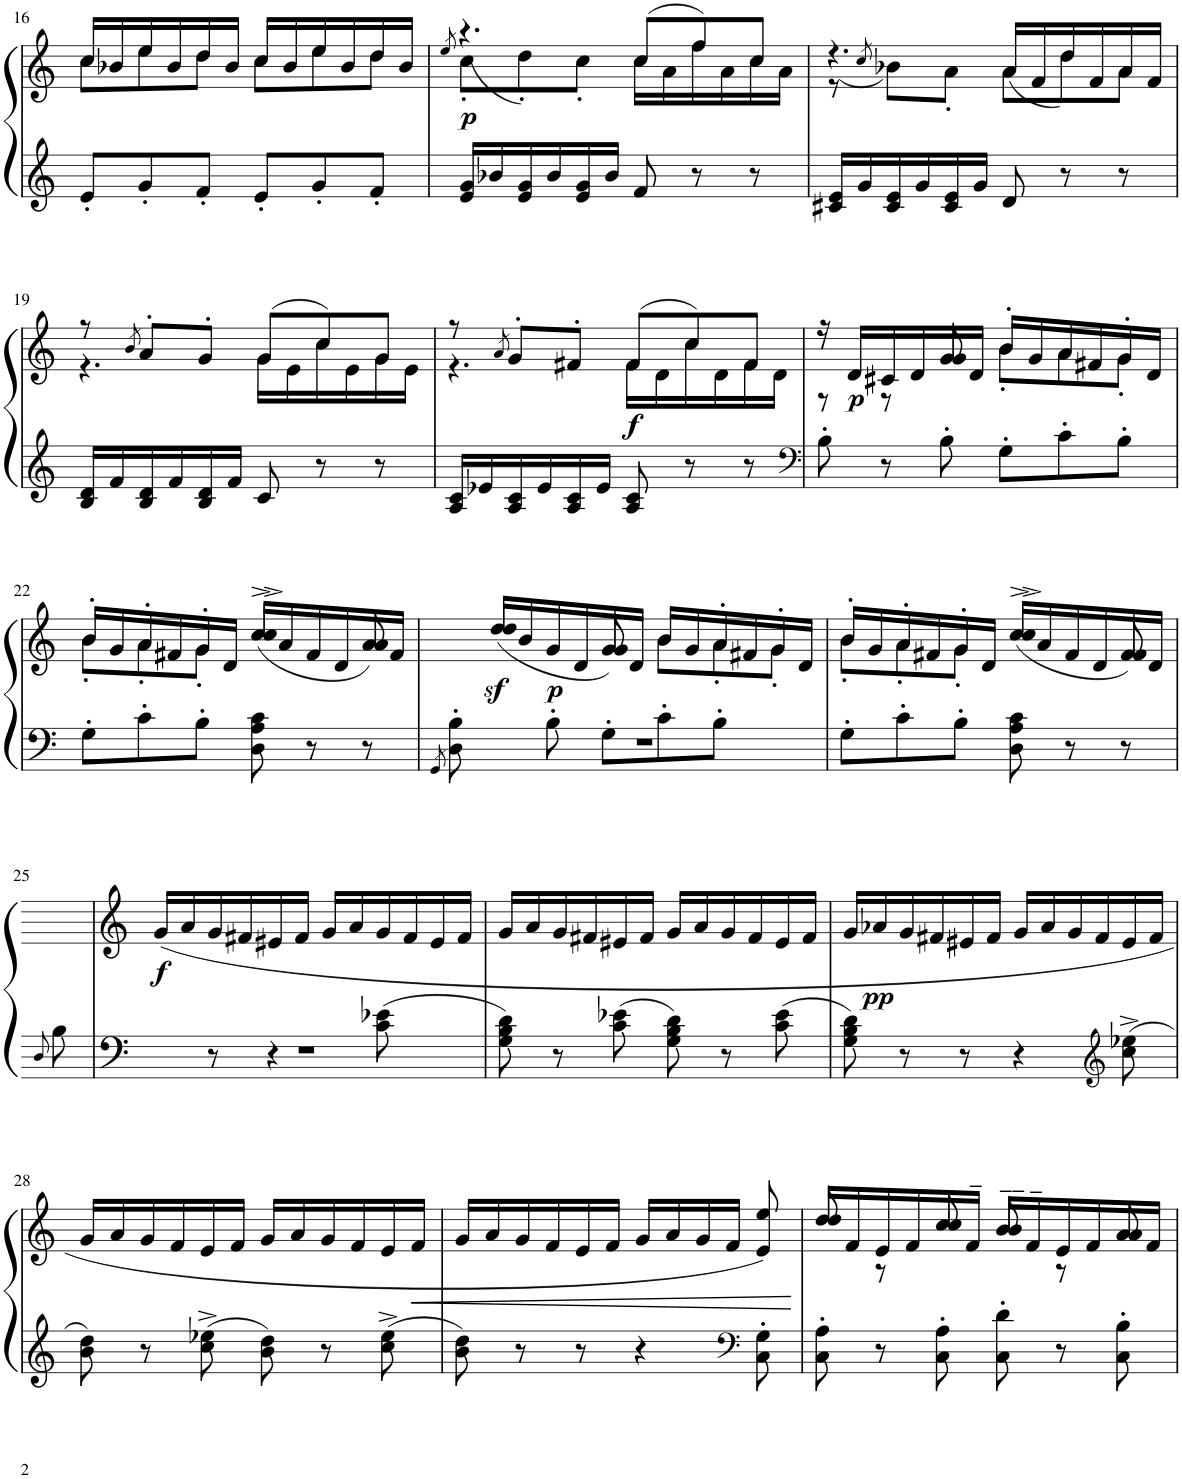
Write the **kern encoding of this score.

**kern	**kern	**dynam
*part1	*part1	*part1
*staff2	*staff1	*staff1/2
!!LO:PB:g=z
*clefG2	*clefG2	*
*k[]	*k[]	*
*M6/8	*M6/8	*
=16	=16	=16
*	*^	*
8e'/L	16cc/LL	8cc\L	.
.	16b-X/	.	.
8g'/	16ee/	8ee\	.
.	16b-/	.	.
8f'/J	16dd/	8dd\J	.
.	16b-/JJ	.	.
8e'/L	16cc/LL	8cc\L	.
.	16b-/	.	.
8g'/	16ee/	8ee\	.
.	16b-/	.	.
8f'/J	16dd/	8dd\J	.
.	16b-/JJ	.	.
=17	=17	=17	=17
.	.	8qee/	.
!	!	!	!LO:DY:b
16e/ 16g/LL	(4.r	8cc'\L	p
16b-X/	.	.	.
16e/ 16g/	.	8dd'\)	.
16b-/	.	.	.
16e/ 16g/	.	8cc'\J	.
16b-/JJ	.	.	.
8f/	(8cc/L	16cc\LL	.
.	.	16a\	.
8r	8ff/)	16ff\	.
.	.	16a\	.
8r	8cc/J	16cc\	.
.	.	16a\JJ	.
=18	=18	=18	=18
16c#X/ 16e/LL	(4.r	8r	.
16g/	.	.	.
.	.	8qcc/	.
16c#/ 16e/	.	8b-X\L)	.
16g/	.	.	.
16c#/ 16e/	.	8a'\J	.
16g/JJ	.	.	.
8d/	(16a/LL	8a\L	.
.	16f/	.	.
8r	16dd/	8dd\)	.
.	16f/	.	.
8r	16a/	8a\J	.
.	16f/JJ	.	.
!!LO:LB:g=z	!!
=19	=19	=19	=19
16B/ 16d/LL	8r	4.r	.
16f/	.	.	.
.	8qb/	.	.
16B/ 16d/	8a'/L	.	.
16f/	.	.	.
16B/ 16d/	8g'/J	.	.
16f/JJ	.	.	.
8c/	(8g/L	16g\LL	.
.	.	16e\	.
8r	8cc/)	16cc\	.
.	.	16e\	.
8r	8g/J	16g\	.
.	.	16e\JJ	.
=20	=20	=20	=20
16A/ 16c/LL	8r	4.r	.
16e-X/	.	.	.
.	8qa/	.	.
16A/ 16c/	8g'/L	.	.
16e-/	.	.	.
16A/ 16c/	8f#X'/J	.	.
16e-/JJ	.	.	.
!	!	!	!LO:DY:b
8A/ 8c/	(8f#/L	16f#\LL	f
.	.	16d\	.
8r	8cc/)	16cc\	.
.	.	16d\	.
8r	8f#/J	16f#\	.
.	.	16d\JJ	.
=21	=21	=21	=21
*clefF4	*	*	*
8B'\	16r	8r	.
!	!	!	!LO:DY:b
.	16d/LL	.	p
8r	16c#X/	8r	.
.	16d/	.	.
8B'\	16g/	8g/	.
.	16d/JJ	.	.
8G'\L	16b'/LL	8b'\L	.
.	16g/	.	.
8c'\	16a/	8a\	.
.	16f#X/	.	.
8B'\J	16g'/	8g'\J	.
.	16d/JJ	.	.
!!LO:LB:g=z	!!
=22	=22	=22	=22
8G'\L	16b'/LL	8b'\L	.
.	16g/	.	.
8c'\	16a'/	8a'\	.
.	16f#X/	.	.
8B'\J	16g'/	8g'\J	.
.	16d/JJ	.	.
8D\ 8A\ 8c\	(16cc^/LL	4cc^/	.
.	16a/	.	.
8r	16f#/	.	.
.	16d/	.	.
8r	16a/	8a/)	.
.	16f#/JJ	.	.
=23	=23	=23	=23
8qGG/	.	.	.
!	!	!	!LO:DY:b
8D\' 8B\'	(16dd/LL	4dd/	sf
.	16b/	.	.
!	!	!	!LO:DY:b
8%5r	16g/	.	p
.	16d/	.	.
.	16g/	8g/)	.
.	16d/JJ	.	.
.	16b/LL	8b\L	.
.	16g/	.	.
.	16a'/	8a'\	.
.	16f#X/	.	.
.	16g'/	8g'\J	.
.	16d/JJ	.	.
8B'\	2ryy	2ryy	.
8G'\L	.	.	.
8c'\	.	.	.
8B'\J	.	.	.
=24	=24	=24	=24
8G'\L	16b'/LL	8b'\L	.
.	16g/	.	.
8r	16a'/	8a'\	.
.	16f#X/	.	.
8c'\	16g'/	8g'\J	.
.	16d/JJ	.	.
8B'\J	(16cc^/LL	4cc^/	.
.	16a/	.	.
8D\ 8A\ 8c\	16f#/	.	.
.	16d/	.	.
8r	16f#/	8f#/)	.
.	16d/JJ	.	.
8r	8ryy	8ryy	.
*	*v	*v	*
!!LO:LB:g=z
=25	=25	=25
8qD/	.	.
!	!	!LO:DY:b
8B\	(16g/LL	f
.	16a/	.
8%5r	16g/	.
.	16f#X/	.
.	16e#X/	.
.	16f#/JJ	.
.	16g/LL	.
.	16a/	.
.	16g/	.
.	16f#/	.
.	16e#/	.
.	16f#/JJ	.
8r	2ryy	.
4r	.	.
8c\ 8e-X\	.	.
=26	=26	=26
8G\ 8B\ 8d\	16g/LL	.
.	16a/	.
8r	16g/	.
.	16f#X/	.
8r	16e#X/	.
.	16f#/JJ	.
8c\ 8e-X\	16g/LL	.
.	16a/	.
8G\ 8B\ 8d\	16g/	.
.	16f#/	.
8r	16e#/	.
.	16f#/JJ	.
8c\ 8e-\	8ryy	.
=27	=27	=27
8G\ 8B\ 8d\	16g/LL	.
!	!	!LO:DY:b
.	16a-X/	pp
8r	16g/	.
.	16f#X/	.
8r	16e#X/	.
.	16f#/JJ	.
4r	16g/LL	.
.	16a-/	.
.	16g/	.
.	16f#/	.
*clefG2	*	*
8cc\^ 8ee-X\^	16e#/	.
.	16f#/JJ	.
!!LO:LB:g=z
=28	=28	=28
8b\ 8dd\	16g/LL	.
.	16a/	.
8r	16g/	.
.	16f/	.
8cc\^ 8ee-X\^	16e/	.
.	16f/JJ	.
8b\ 8dd\	16g/LL	.
.	16a/	.
8r	16g/	.
.	16f/	.
8cc\^ 8ee-\^	16e/	.
!	!	!LO:HP:b
.	16f/JJ	<
=29	=29	=29
8b\ 8dd\	16g/LL	.
.	16a/	.
8r	16g/	.
.	16f/	.
8r	16e/	.
.	16f/JJ	.
4r	16g/LL	.
.	16a/	.
.	16g/	.
.	16f/JJ	.
*clefF4	*	*
8C\' 8G\'	8e/ 8ee/)	.
.	.	[
=30	=30	=30
*	*^	*
8C\' 8A\'	16dd/LL	8dd/	.
.	16f/	.	.
8r	16e/	8r	.
.	16f/	.	.
8C\' 8A\'	16cc/	8cc/	.
.	16f~/JJ	.	.
8C\' 8d\'	16b~/LL	8b~/	.
.	16f~/	.	.
8r	16e/	8r	.
.	16f/	.	.
8C\' 8B\'	16a/	8a/	.
.	16f/JJ	.	.
*	*v	*v	*
=	=	=
*-	*-	*-
